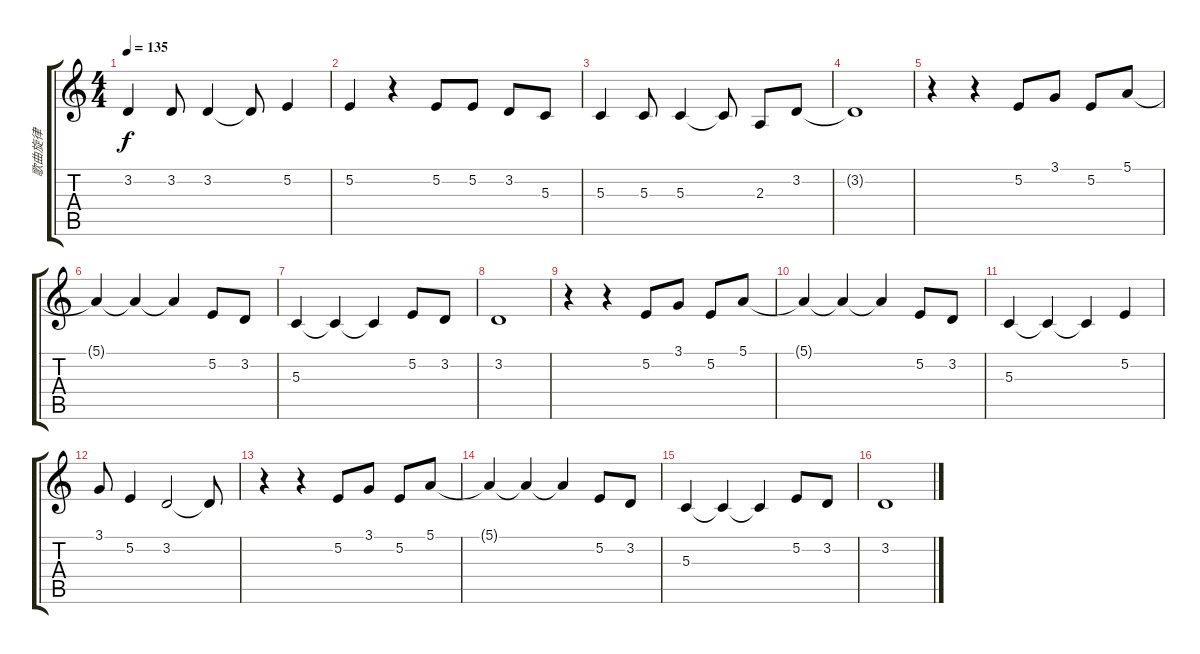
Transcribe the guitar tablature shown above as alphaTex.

\track ("歌曲旋律" "歌曲旋律") {instrument fx8scifi}
\staff {score tabs}
\tuning (E4 B3 G3 D3 A2 E2) {hide}
\ts (4 4)
\tempo 135
\clef g2
\ks c
3.2.4{dy f} 3.2.8 3.2.4 3.2{t}.8 5.2.4 |
5.2.4 r.4 5.2.8 5.2.8 3.2.8 5.3.8 |
5.3.4 5.3.8 5.3.4 5.3{t}.8 2.3.8 3.2.8 |
3.2{t}.1 |
r.4 r.4 5.2.8 3.1.8 5.2.8 5.1.8 |
5.1{t}.4 5.1{t}.4 5.1{t}.4 5.2.8 3.2.8 |
5.3.4 5.3{t}.4 5.3{t}.4 5.2.8 3.2.8 |
3.2.1 |
r.4 r.4 5.2.8 3.1.8 5.2.8 5.1.8 |
5.1{t}.4 5.1{t}.4 5.1{t}.4 5.2.8 3.2.8 |
5.3.4 5.3{t}.4 5.3{t}.4 5.2.4 |
3.1.8 5.2.4 3.2.2 3.2{t}.8 |
r.4 r.4 5.2.8 3.1.8 5.2.8 5.1.8 |
5.1{t}.4 5.1{t}.4 5.1{t}.4 5.2.8 3.2.8 |
5.3.4 5.3{t}.4 5.3{t}.4 5.2.8 3.2.8 |
3.2.1
